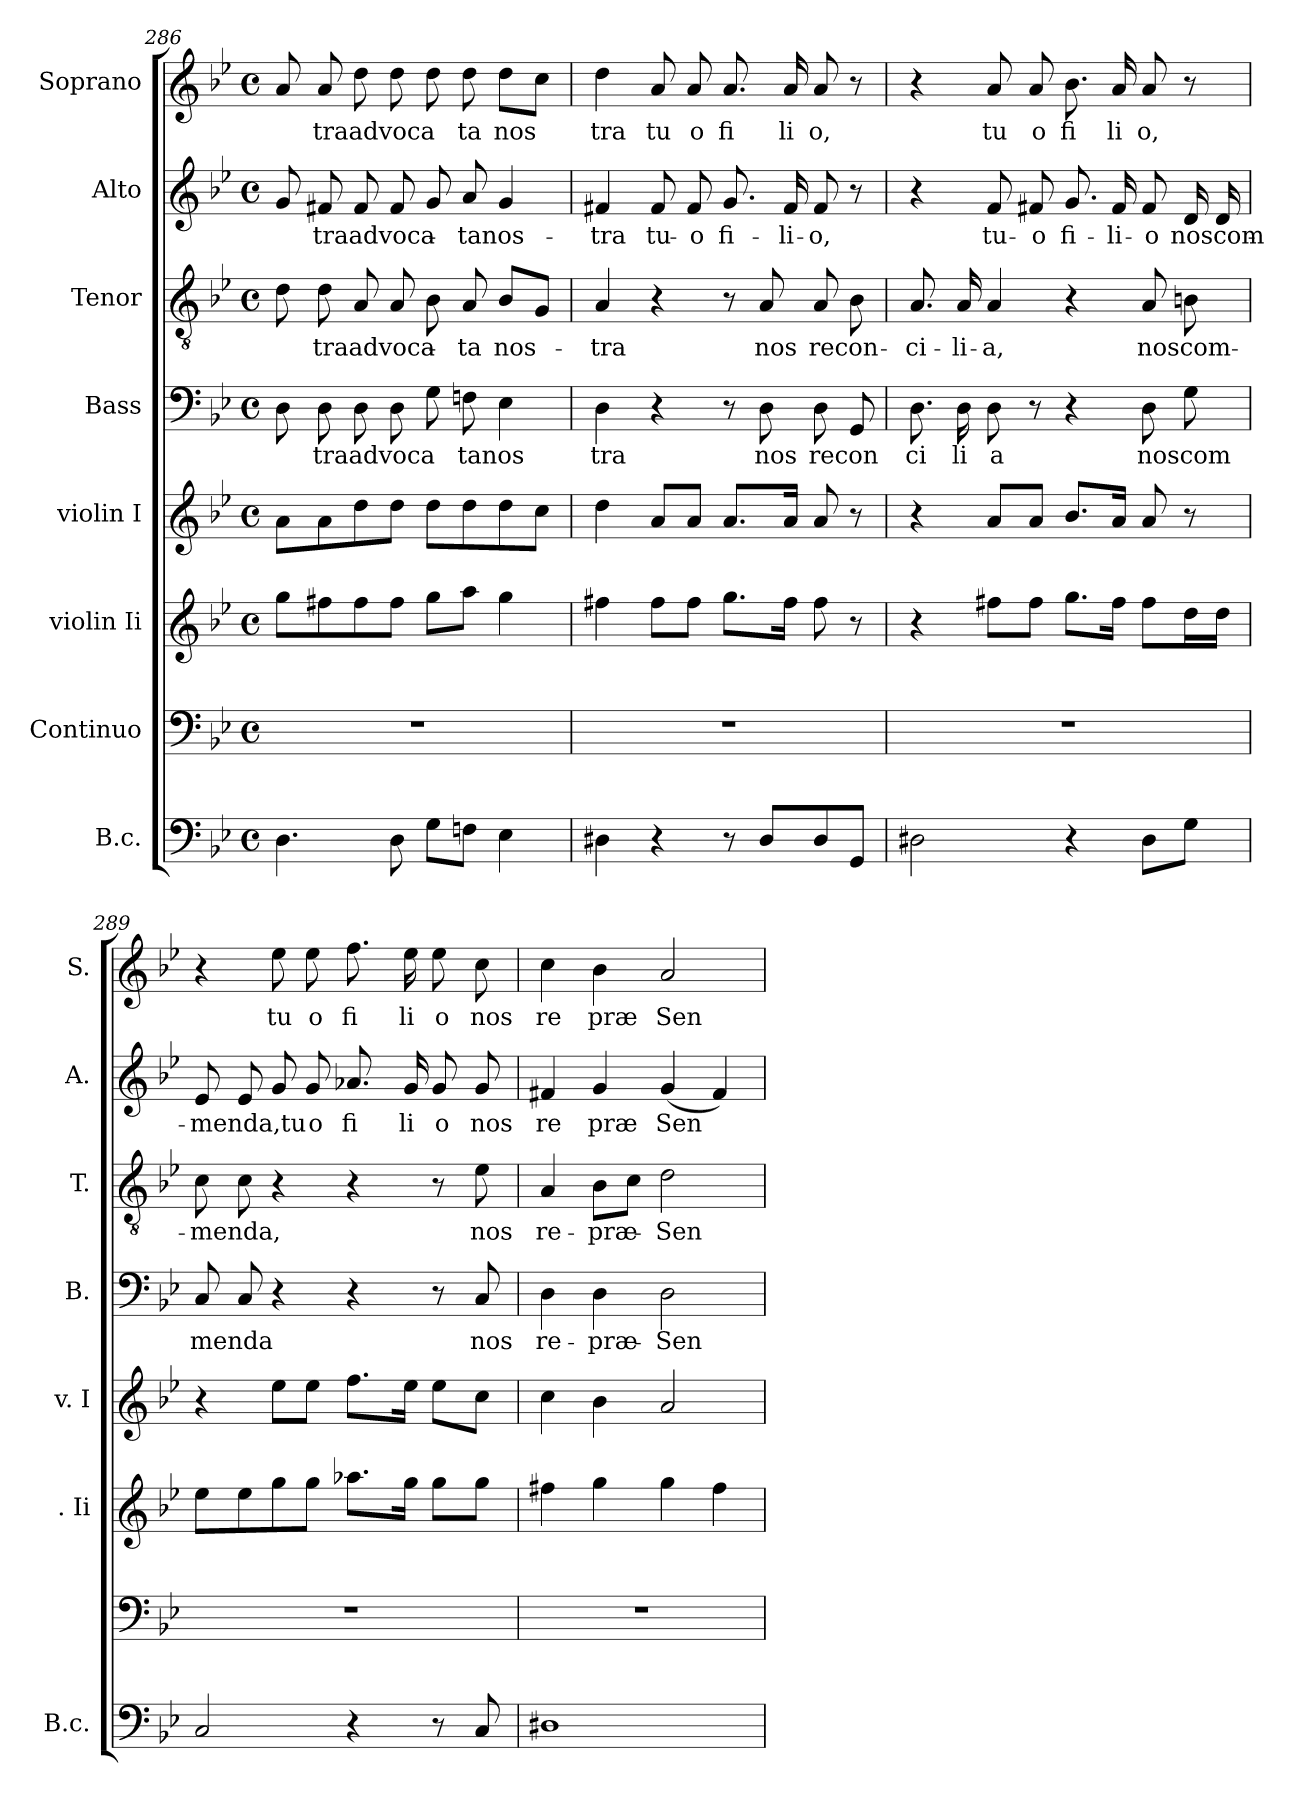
**kern	**kern	**kern	**kern	**kern	**text	**kern	**text	**kern	**text	**kern	**text
*part8	*part7	*part6	*part5	*part4	*part4	*part3	*part3	*part2	*part2	*part1	*part1
*staff8	*staff7	*staff6	*staff5	*staff4	*staff4	*staff3	*staff3	*staff2	*staff2	*staff1	*staff1
*I"B.c.	*I"Continuo	*I"violin Ii	*I"violin I	*I"Bass	*	*I"Tenor	*	*I"Alto	*	*I"Soprano	*
*I'B.c.	*	*I'. Ii	*I'v. I	*I'B.	*	*I'T.	*	*I'A.	*	*I'S.	*
*clefF4	*clefF4	*clefG2	*clefG2	*clefF4	*	*clefGv2	*	*clefG2	*	*clefG2	*
*k[b-e-]	*k[b-e-]	*k[b-e-]	*k[b-e-]	*k[b-e-]	*	*k[b-e-]	*	*k[b-e-]	*	*k[b-e-]	*
*B-:	*B-:	*B-:	*B-:	*B-:	*	*B-:	*	*B-:	*	*B-:	*
*M4/4	*M4/4	*M4/4	*M4/4	*M4/4	*	*M4/4	*	*M4/4	*	*M4/4	*
*met(c)	*met(c)	*met(c)	*met(c)	*met(c)	*	*met(c)	*	*met(c)	*	*met(c)	*
=286	=286	=286	=286	=286	=286	=286	=286	=286	=286	=286	=286
4.D<\	1r	8gg\L	8a\L	8D\	.	8d\	.	8g/	.	8a/	.
!	!	!	!	!	!LO:LY:b	!	!LO:LY:b	!	!LO:LY:b	!	!LO:LY:b
.	.	8ff#X\	8a\	8D\	traadvoca	8d\	-traadvoca-	8f#X/	-traadvoca-	8a/	traadvoca
.	.	8ff#\	8dd\	8D\	.	8A/	.	8f#/	.	8dd\	.
8D\	.	8ff#\J	8dd\J	8D\	.	8A/	.	8f#/	.	8dd\	.
8G\L	.	8gg\L	8dd\L	8G\	.	8B-\	.	8g/	.	8dd\	.
!	!	!	!	!	!LO:LY:b	!	!LO:LY:b:cj	!	!LO:LY:b	!	!LO:LY:b:cj
8Fn\J	.	8aa\J	8dd\	8Fn\	tanos	8A/	-ta	8a/	-tanos-	8dd\	ta
!	!	!	!	!	!	!	!LO:LY:b	!	!	!	!LO:LY:b
4E-\	.	4gg\	8dd\	4E-\	.	8B-/L	nos-	4g/	.	8dd\L	nos
.	.	.	8cc\J	.	.	8G/J	.	.	.	8cc\J	.
=287	=287	=287	=287	=287	=287	=287	=287	=287	=287	=287	=287
!	!	!	!	!	!LO:LY:b:cj	!	!LO:LY:b:cj	!	!LO:LY:b:cj	!	!LO:LY:b:cj
4D#\	1r	4ff#X\	4dd\	4D\	tra	4A/	-tra	4f#X/	-tra	4dd\	tra
!	!	!	!	!	!	!	!	!	!LO:LY:b:cj	!	!LO:LY:b:cj
4r	.	8ff#\L	8a/L	4r	.	4r	.	8f#/	tu-	8a/	tu
!	!	!	!	!	!	!	!	!	!LO:LY:b:cj	!	!LO:LY:b:cj
.	.	8ff#\J	8a/J	.	.	.	.	8f#/	-o	8a/	o
!	!	!	!	!	!	!	!	!	!LO:LY:b:cj	!	!LO:LY:b:cj
8r	.	8.gg\L	8.a/L	8r	.	8r	.	8.g/	fi-	8.a/	fi
!	!	!	!	!	!LO:LY:b:cj	!	!LO:LY:b:cj	!	!	!	!
8D#/L	.	.	.	8D\	nos	8A/	nos	.	.	.	.
!	!	!	!	!	!	!	!	!	!LO:LY:b:cj	!	!LO:LY:b:cj
.	.	16ff#\J	16a/J	.	.	.	.	16f#/	-li-	16a/	li
!	!	!	!	!	!LO:LY:b	!	!LO:LY:b	!	!LO:LY:b:cj	!	!LO:LY:b:cj
8D#/	.	8ff#\	8a/	8D\	recon	8A/	recon-	8f#/	-o,	8a/	o,
8GG/J	.	8r	8r	8GG/	.	8B-\	.	8r	.	8r	.
=288	=288	=288	=288	=288	=288	=288	=288	=288	=288	=288	=288
!	!	!	!	!	!LO:LY:b:cj	!	!LO:LY:b:cj	!	!	!	!
2D#\	1r	4r	4r	8.D\	ci	8.A/	-ci-	4r	.	4r	.
!	!	!	!	!	!LO:LY:b:cj	!	!LO:LY:b:cj	!	!	!	!
.	.	.	.	16D\	li	16A/	-li-	.	.	.	.
!	!	!	!	!	!LO:LY:b:cj	!	!LO:LY:b:cj	!	!LO:LY:b:cj	!	!LO:LY:b:cj
.	.	8ff#X\L	8a/L	8D\	a	4A/	-a,	8f/	tu-	8a/	tu
!	!	!	!	!	!	!	!	!	!LO:LY:b:cj	!	!LO:LY:b:cj
.	.	8ff#\J	8a/J	8r	.	.	.	8f#X/	-o	8a/	o
!	!	!	!	!	!	!	!	!	!LO:LY:b:cj	!	!LO:LY:b:cj
4r	.	8.gg\L	8.b-/L	4r	.	4r	.	8.g/	fi-	8.b-\	fi
!	!	!	!	!	!	!	!	!	!LO:LY:b:cj	!	!LO:LY:b:cj
.	.	16ff#\J	16a/J	.	.	.	.	16f#/	-li-	16a/	li
!	!	!	!	!	!LO:LY:b	!	!LO:LY:b	!	!LO:LY:b:cj	!	!LO:LY:b:cj
8D#\L	.	8ff#\L	8a/	8D\	noscom	8A/	noscom-	8f#/	-o	8a/	o,
!	!	!	!	!	!	!	!	!	!LO:LY:b	!	!
8G\J	.	16dd\	8r	8G\	.	8Bn\	.	16d/	noscom-	8r	.
.	.	16dd\J	.	.	.	.	.	16d/	.	.	.
!!LO:PB:g=z
=289	=289	=289	=289	=289	=289	=289	=289	=289	=289	=289	=289
!	!	!	!	!	!LO:LY:b:cj	!	!LO:LY:b:cj	!	!LO:LY:b	!	!
*	*	*	*	*^	*	*	*	*	*	*	*
2C/	1r	8ee-\L	4r	8C/	16.ryy	menda	8c\	-menda,	8e-/	-menda,tu	4r	.
.	.	.	.	.	2ryy	.	.	.	.	.	.	.
.	.	8ee-\	.	8C/	.	.	8c\	.	8e-/	.	.	.
!	!	!	!	!	!	!	!	!	!	!	!	!LO:LY:b:cj
.	.	8gg\	8ee-\L	4r	.	.	4r	.	8g/	.	8ee-\	tu
!	!	!	!	!	!	!	!	!	!	!LO:LY:b:cj	!	!LO:LY:b:cj
.	.	8gg\J	8ee-\J	.	.	.	.	.	8g/	o	8ee-\	o
!	!	!	!	!	!	!	!	!	!	!LO:LY:b:cj	!	!LO:LY:b:cj
4r	.	8.aa-X\L	8.ff\L	4r	.	.	4r	.	8.a-X/	fi	8.ff\	fi
.	.	.	.	.	4ryy	.	.	.	.	.	.	.
!	!	!	!	!	!	!	!	!	!	!LO:LY:b:cj	!	!LO:LY:b:cj
.	.	16gg\J	16ee-\J	.	.	.	.	.	16g/	li	16ee-\	li
!	!	!	!	!	!	!	!	!	!	!LO:LY:b:cj	!	!LO:LY:b:cj
8r	.	8gg\L	8ee-\L	8r	.	.	8r	.	8g/	o	8ee-\	o
.	.	.	.	.	8ryy	.	.	.	.	.	.	.
!	!	!	!	!	!	!LO:LY:b:cj	!	!LO:LY:b:cj	!	!LO:LY:b:cj	!	!LO:LY:b:cj
8C/	.	8gg\J	8cc\J	8C/	.	nos	8e-\	nos	8g/	nos	8cc\	nos
.	.	.	.	.	32ryy	.	.	.	.	.	.	.
=290	=290	=290	=290	=290	=290	=290	=290	=290	=290	=290	=290	=290
!	!	!	!	!	!	!LO:LY:b:cj	!	!LO:LY:b:cj	!	!LO:LY:b:cj	!	!LO:LY:b:cj
*	*	*	*	*v	*v	*	*	*	*	*	*	*
1D#	1r	4ff#X\	4cc\	4D\	re-	4A/	re-	4f#X/	re	4cc\	re
!	!	!	!	!	!LO:LY:b:cj	!	!LO:LY:b	!	!LO:LY:b:cj	!	!LO:LY:b:cj
.	.	4gg\	4b-\	4D\	-præ-	8B-\L	-præ-	4g/	præ	4b-\	præ
.	.	.	.	.	.	8c\J	.	.	.	.	.
!	!	!	!	!	!LO:LY:b:cj	!	!LO:LY:b:cj	!	!LO:LY:b	!	!LO:LY:b:cj
.	.	4gg\	2a/	2D\	-Sen-	2d\	-Sen-	(<4g/	Sen	2a/	Sen
.	.	4ff#\	.	.	.	.	.	4f#/)	.	.	.
=	=	=	=	=	=	=	=	=	=	=	=
*-	*-	*-	*-	*-	*-	*-	*-	*-	*-	*-	*-
